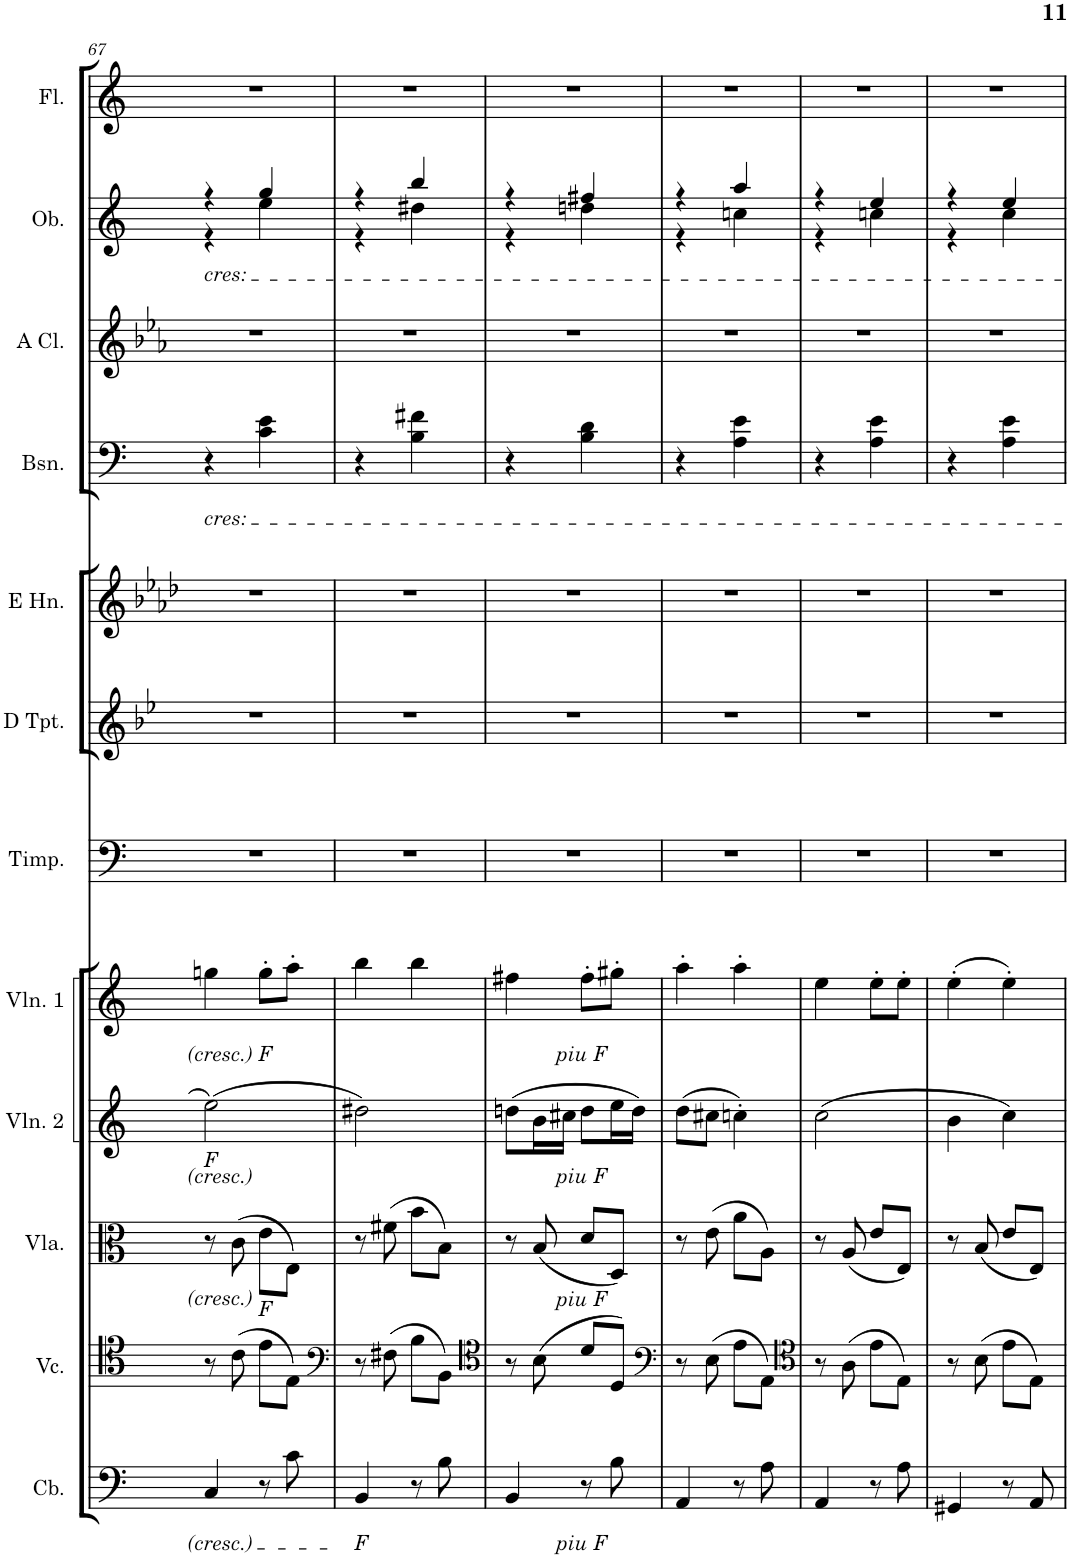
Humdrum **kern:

**kern	**dynam	**kern	**kern	**dynam	**kern	**dynam	**kern	**dynam	**kern	**kern	**kern	**kern	**kern	**kern	**kern
*part12	*part12	*part11	*part10	*part10	*part9	*part9	*part8	*part8	*part7	*part6	*part5	*part4	*part3	*part2	*part1
*staff12	*staff12	*staff11	*staff10	*staff10	*staff9	*staff9	*staff8	*staff8	*staff7	*staff6	*staff5	*staff4	*staff3	*staff2	*staff1
*I"Violoncello II et Bassi	*	*I"Violoncello	*I"Viole	*	*I"Violin 2	*	*I"Violin 1	*	*I"Timpani	*I"Clarini in D	*I"Corni in E	*I"Fagotti	*I"Clarinetti	*I"Oboi	*I"Flauti
*	*	*I'Vc.	*	*	*I'Vln. 2	*	*I'Vln. 1	*	*I'Timp.	*	*	*	*	*I'Ob.	*I'Fl.
!!LO:PB:g=z
*clefF4	*	*clefC4	*clefC3	*	*clefG2	*	*clefG2	*	*clefF4	*clefG2	*clefG2	*clefF4	*clefG2	*clefG2	*clefG2
*Trd7c12	*	*	*	*	*	*	*	*	*	*Trd-1c-2	*Trd5c8	*	*Trd2c3	*	*
*k[]	*	*k[]	*k[]	*	*k[]	*	*k[]	*	*k[]	*k[b-e-]	*k[b-e-a-d-]	*k[]	*k[b-e-a-]	*k[]	*k[]
*M2/4	*	*M2/4	*M2/4	*	*M2/4	*	*M2/4	*	*M2/4	*M2/4	*M2/4	*M2/4	*M2/4	*M2/4	*M2/4
=67	=67	=67	=67	=67	=67	=67	=67	=67	=67	=67	=67	=67	=67	=67	=67
*	*	*	*	*	*	*	*	*	*	*	*	*	*	*^	*
!	!	!	!	!	!	!	!	!	!	!	!	!	!	!LO:TX:b:i:t=cres&colon;	!	!
!	!	!	!	!	!	!	!	!	!	!	!	!LO:TX:b:i:t=cres&colon;	!	!	!	!
!	!	!	!	!	!	!LO:DY:b	!	!	!	!	!	!	!	!	!	!
4C/	.	8r	8r	.	(2ee\	other-dynamics	4ggn\	.	2r	2r	2r	4r	2r	4r	4r	2r
.	.	(8c\	(8c\	.	.	.	.	.	.	.	.	.	.	.	.	.
!	!	!	!	!LO:DY:b	!	!	!	!LO:DY:b	!	!	!	!	!	!	!	!
8r	.	8e\L	8e\L	other-dynamics	.	.	8gg'\L	other-dynamics	.	.	.	4c\ 4e\	.	4gg/	4ee\	.
8c\	.	8E\J)	8E\J)	.	.	.	8aa'\J	.	.	.	.	.	.	.	.	.
=68	=68	=68	=68	=68	=68	=68	=68	=68	=68	=68	=68	=68	=68	=68	=68	=68
*	*	*clefF4	*	*	*	*	*	*	*	*	*	*	*	*	*	*
!	!LO:DY:b	!	!	!	!	!	!	!	!	!	!	!	!	!	!	!
4BB/	other-dynamics	8r	8r	.	2dd#X\)	.	4bb\	.	2r	2r	2r	4r	2r	4r	4r	2r
.	.	(8F#X\	(8f#X\	.	.	.	.	.	.	.	.	.	.	.	.	.
8r	.	8B\L	8b\L	.	.	.	4bb\	.	.	.	.	4B\ 4f#X\	.	4bb/	4dd#X\	.
8B\	.	8BB\J)	8B\J)	.	.	.	.	.	.	.	.	.	.	.	.	.
=69	=69	=69	=69	=69	=69	=69	=69	=69	=69	=69	=69	=69	=69	=69	=69	=69
*	*	*clefC4	*	*	*	*	*	*	*	*	*	*	*	*	*	*
!	!LO:DY:b	!	!	!LO:DY:b	!	!LO:DY:b	!	!LO:DY:b	!	!	!	!	!	!	!	!
4BB/	other-dynamics	8r	8r	other-dynamics	(8ddn\L	other-dynamics	4ff#X\	other-dynamics	2r	2r	2r	4r	2r	4r	4r	2r
.	.	(8B\	(8B/	.	16b\L	.	.	.	.	.	.	.	.	.	.	.
.	.	.	.	.	16cc#X\JJ	.	.	.	.	.	.	.	.	.	.	.
8r	.	8d/L	8d/L	.	8dd\L	.	8ff#'\L	.	.	.	.	4B\ 4d\	.	4ff#X/	4ddn\	.
8B\	.	8D/J)	8D/J)	.	16ee\L	.	8gg#X'\J	.	.	.	.	.	.	.	.	.
.	.	.	.	.	16dd\JJ)	.	.	.	.	.	.	.	.	.	.	.
=70	=70	=70	=70	=70	=70	=70	=70	=70	=70	=70	=70	=70	=70	=70	=70	=70
*	*	*clefF4	*	*	*	*	*	*	*	*	*	*	*	*	*	*
4AA/	.	8r	8r	.	(8dd\L	.	4aa'\	.	2r	2r	2r	4r	2r	4r	4r	2r
.	.	(8E\	(8e\	.	8cc#X\J	.	.	.	.	.	.	.	.	.	.	.
8r	.	8A\L	8a\L	.	4ccn'\)	.	4aa'\	.	.	.	.	4A\ 4e\	.	4aa/	4ccn\	.
8A\	.	8AA\J)	8A\J)	.	.	.	.	.	.	.	.	.	.	.	.	.
=71	=71	=71	=71	=71	=71	=71	=71	=71	=71	=71	=71	=71	=71	=71	=71	=71
*	*	*clefC4	*	*	*	*	*	*	*	*	*	*	*	*	*	*
4AA/	.	8r	8r	.	(2cc\	.	4ee\	.	2r	2r	2r	4r	2r	4r	4r	2r
.	.	(8A\	(8A/	.	.	.	.	.	.	.	.	.	.	.	.	.
8r	.	8e\L	8e/L	.	.	.	8ee'\L	.	.	.	.	4A\ 4e\	.	4ee/	4ccn\	.
8A\	.	8E\J)	8E/J)	.	.	.	8ee'\J	.	.	.	.	.	.	.	.	.
=72	=72	=72	=72	=72	=72	=72	=72	=72	=72	=72	=72	=72	=72	=72	=72	=72
4GG#X/	.	8r	8r	.	4b\	.	(4ee'\	.	2r	2r	2r	4r	2r	4r	4r	2r
.	.	(8B\	(8B/	.	.	.	.	.	.	.	.	.	.	.	.	.
8r	.	8e\L	8e/L	.	4cc\)	.	4ee'\)	.	.	.	.	4A\ 4e\	.	4ee/	4cc\	.
8AA/	.	8E\J)	8E/J)	.	.	.	.	.	.	.	.	.	.	.	.	.
*	*	*	*	*	*	*	*	*	*	*	*	*	*	*v	*v	*
=	=	=	=	=	=	=	=	=	=	=	=	=	=	=	=
*-	*-	*-	*-	*-	*-	*-	*-	*-	*-	*-	*-	*-	*-	*-	*-
